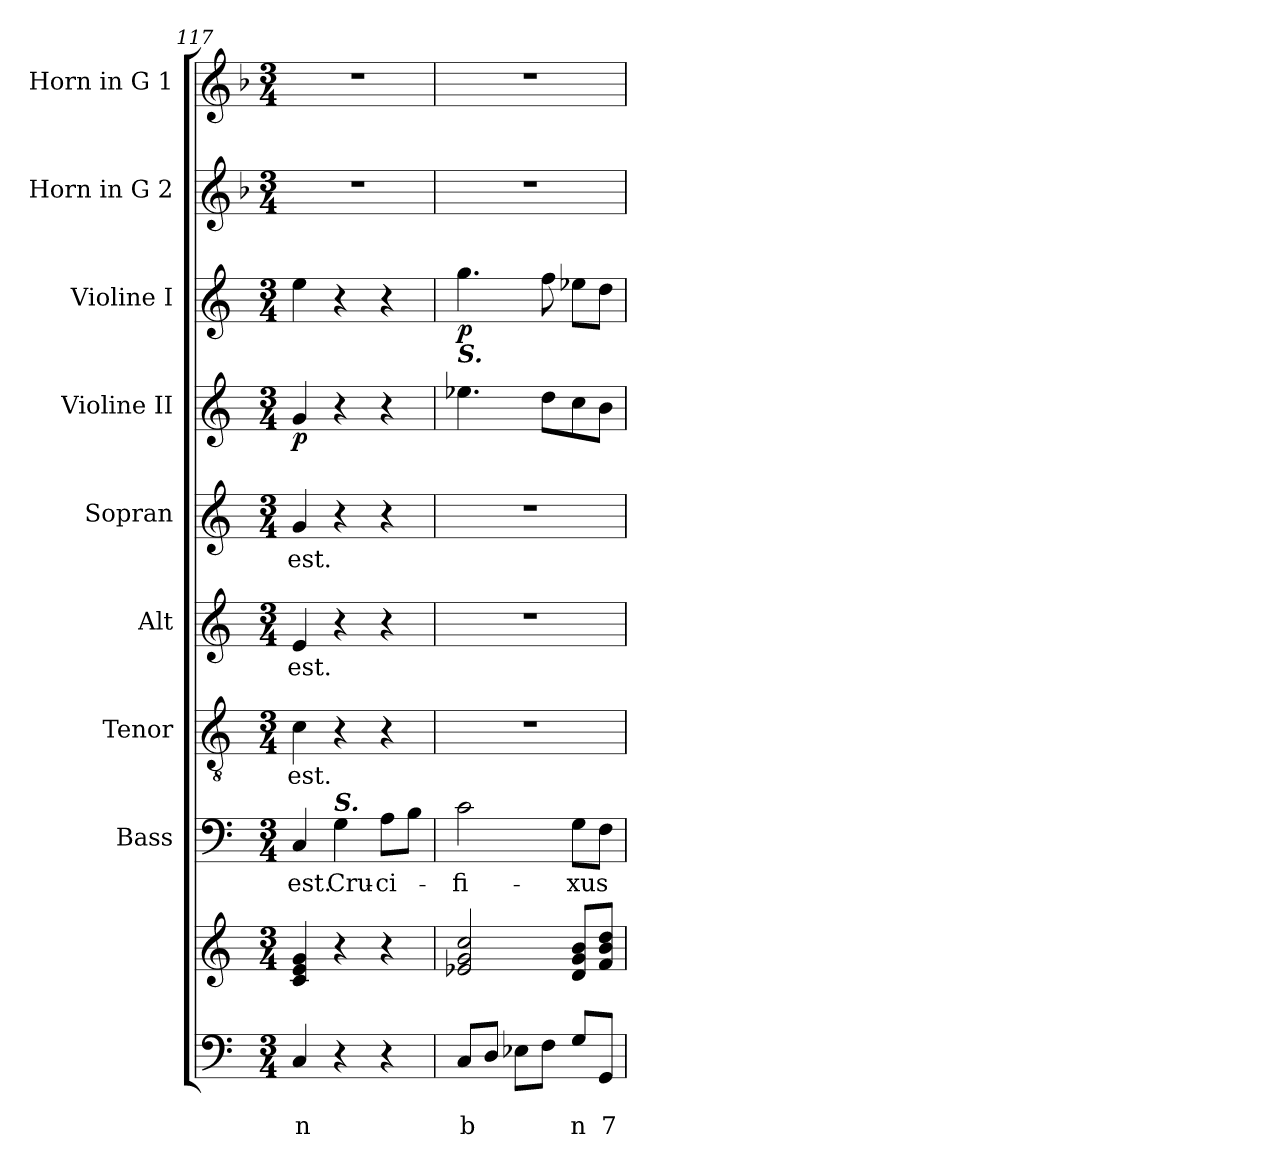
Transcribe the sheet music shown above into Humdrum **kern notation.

**kern	**text	**text	**kern	**kern	**text	**kern	**text	**kern	**text	**kern	**text	**kern	**dynam	**kern	**dynam	**kern	**kern
*part9	*part9	*part9	*part9	*part8	*part8	*part7	*part7	*part6	*part6	*part5	*part5	*part4	*part4	*part3	*part3	*part2	*part1
*staff10	*staff10	*staff10	*staff9	*staff8	*staff8	*staff7	*staff7	*staff6	*staff6	*staff5	*staff5	*staff4	*staff4	*staff3	*staff3	*staff2	*staff1
*	*	*	*	*I"Bass	*	*I"Tenor	*	*I"Alt	*	*I"Sopran	*	*I"Violine II	*	*I"Violine I	*	*I"Horn in G 2	*I"Horn in G 1
*	*	*	*	*I'B.	*	*I'T.	*	*I'A.	*	*I'S.	*	*I'Vl. II	*	*I'Vl. I	*	*	*
*clefF4	*	*	*clefG2	*clefF4	*	*clefGv2	*	*clefG2	*	*clefG2	*	*clefG2	*	*clefG2	*	*clefG2	*clefG2
*	*	*	*	*	*	*	*	*	*	*	*	*	*	*	*	*ITrd3c5	*ITrd3c5
*k[]	*	*	*k[]	*k[]	*	*k[]	*	*k[]	*	*k[]	*	*k[]	*	*k[]	*	*k[]	*k[]
*C:	*	*	*C:	*C:	*	*C:	*	*C:	*	*C:	*	*C:	*	*C:	*	*C:	*C:
*M3/4	*	*	*M3/4	*M3/4	*	*M3/4	*	*M3/4	*	*M3/4	*	*M3/4	*	*M3/4	*	*M3/4	*M3/4
=117	=117	=117	=117	=117	=117	=117	=117	=117	=117	=117	=117	=117	=117	=117	=117	=117	=117
!	!	!LO:LY:b	!	!	!LO:LY:b	!	!LO:LY:b	!	!LO:LY:b	!	!LO:LY:b	!	!LO:DY:b	!	!	!	!
4C/	.	n	4c/ 4e/ 4g/	4C/	est.	4c\	est.	4e/	est.	4g/	est.	4g/	p	4ee\	.	2.r	2.r
!	!	!	!	!LO:TX:a:Bi:t=S.	!	!	!	!	!	!	!	!	!	!	!	!	!
!	!	!	!	!	!LO:LY:b	!	!	!	!	!	!	!	!	!	!	!	!
4r	.	.	4r	4G\	Cru-	4r	.	4r	.	4r	.	4r	.	4r	.	.	.
!	!	!	!	!	!LO:LY:b	!	!	!	!	!	!	!	!	!	!	!	!
4r	.	.	4r	8A\L	-ci-	4r	.	4r	.	4r	.	4r	.	4r	.	.	.
.	.	.	.	8B\J	.	.	.	.	.	.	.	.	.	.	.	.	.
=118	=118	=118	=118	=118	=118	=118	=118	=118	=118	=118	=118	=118	=118	=118	=118	=118	=118
!	!	!	!	!	!	!	!	!	!	!	!	!	!	!LO:TX:b:Bi:t=S.	!	!	!
!	!	!LO:LY:b	!	!	!LO:LY:b	!	!	!	!	!	!	!	!	!	!LO:DY:b	!	!
8C/L	.	b	2e-X/ 2g/ 2cc/	2c\	-fi-	2.r	.	2.r	.	2.r	.	4.ee-X\	.	4.gg\	p	2.r	2.r
8D/J	.	.	.	.	.	.	.	.	.	.	.	.	.	.	.	.	.
8E-X\L	.	.	.	.	.	.	.	.	.	.	.	.	.	.	.	.	.
8F\J	.	.	.	.	.	.	.	.	.	.	.	8dd\L	.	8ff\	.	.	.
!	!	!LO:LY:b	!	!	!LO:LY:b	!	!	!	!	!	!	!	!	!	!	!	!
8G/L	.	n	8d/ 8g/ 8b/L	8G\L	-xus	.	.	.	.	.	.	8cc\	.	8ee-X\L	.	.	.
!	!	!LO:LY:b	!	!	!	!	!	!	!	!	!	!	!	!	!	!	!
8GG/J	.	7	8f/ 8b/ 8dd/J	8F\J	.	.	.	.	.	.	.	8b\J	.	8dd\J	.	.	.
=	=	=	=	=	=	=	=	=	=	=	=	=	=	=	=	=	=
*-	*-	*-	*-	*-	*-	*-	*-	*-	*-	*-	*-	*-	*-	*-	*-	*-	*-
